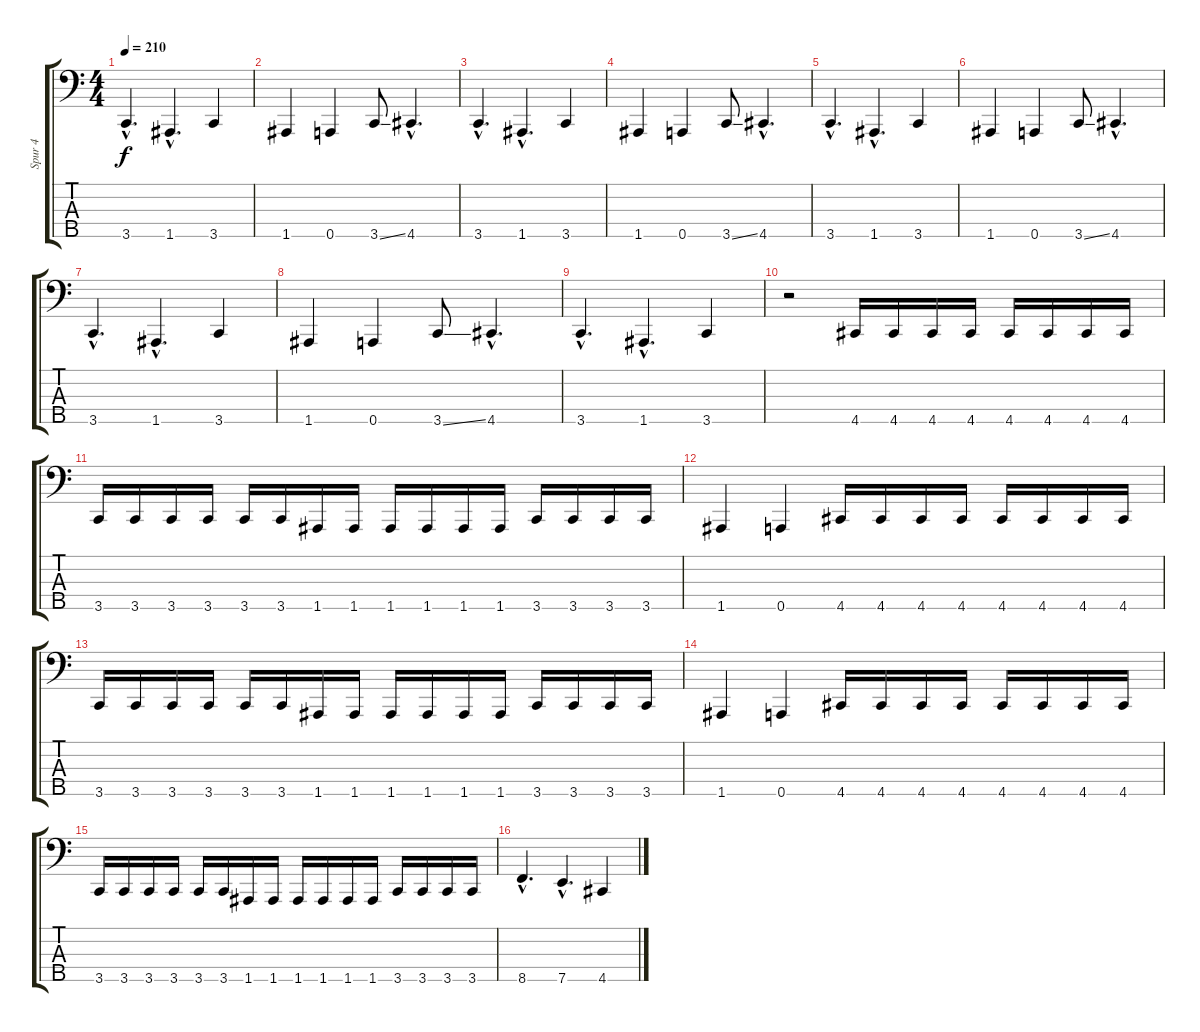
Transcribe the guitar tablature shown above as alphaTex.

\track ("Spur 4" "Spur 4") {instrument electricbasspick}
\staff {score tabs}
\tuning (G2 D2 A1 E1 A0) {hide}
\ts (4 4)
\tempo 210
\clef f4
\ks c
3.5{hac}.4{d dy f} 1.5{hac}.4{d} 3.5.4 |
1.5.4 0.5.4 3.5{ss}.8 4.5{hac}.4{d} |
3.5{hac}.4{d} 1.5{hac}.4{d} 3.5.4 |
1.5.4 0.5.4 3.5{ss}.8 4.5{hac}.4{d} |
3.5{hac}.4{d} 1.5{hac}.4{d} 3.5.4 |
1.5.4 0.5.4 3.5{ss}.8 4.5{hac}.4{d} |
3.5{hac}.4{d} 1.5{hac}.4{d} 3.5.4 |
1.5.4 0.5.4 3.5{ss}.8 4.5{hac}.4{d} |
3.5{hac}.4{d} 1.5{hac}.4{d} 3.5.4 |
r.2 4.5.16 4.5.16 4.5.16 4.5.16 4.5.16 4.5.16 4.5.16 4.5.16 |
3.5.16 3.5.16 3.5.16 3.5.16 3.5.16 3.5.16 1.5.16 1.5.16 1.5.16 1.5.16 1.5.16 1.5.16 3.5.16 3.5.16 3.5.16 3.5.16 |
1.5.4 0.5.4 4.5.16 4.5.16 4.5.16 4.5.16 4.5.16 4.5.16 4.5.16 4.5.16 |
3.5.16 3.5.16 3.5.16 3.5.16 3.5.16 3.5.16 1.5.16 1.5.16 1.5.16 1.5.16 1.5.16 1.5.16 3.5.16 3.5.16 3.5.16 3.5.16 |
1.5.4 0.5.4 4.5.16 4.5.16 4.5.16 4.5.16 4.5.16 4.5.16 4.5.16 4.5.16 |
3.5.16 3.5.16 3.5.16 3.5.16 3.5.16 3.5.16 1.5.16 1.5.16 1.5.16 1.5.16 1.5.16 1.5.16 3.5.16 3.5.16 3.5.16 3.5.16 |
8.5{hac}.4{d} 7.5{hac}.4{d} 4.5.4
